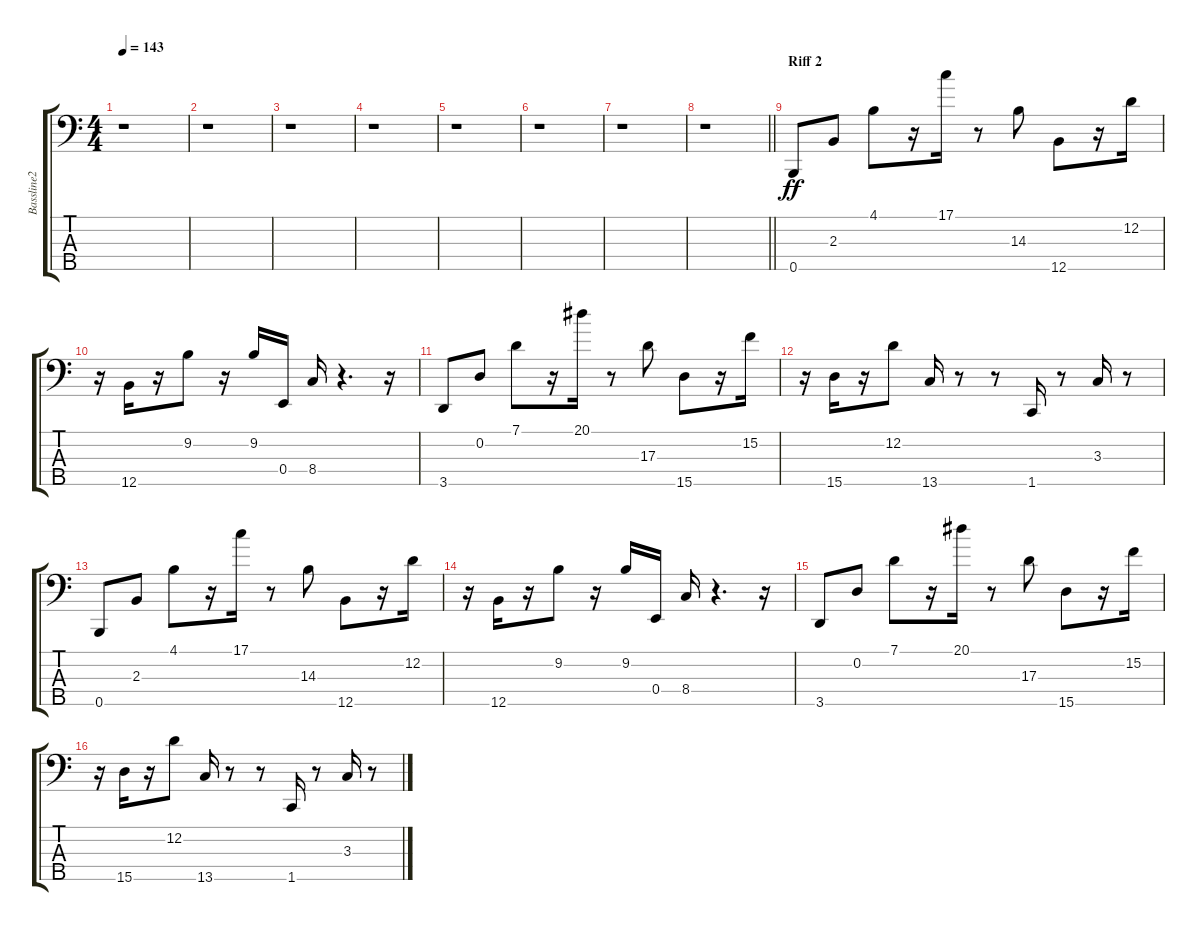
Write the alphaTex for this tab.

\track ("Bassline2" "Bassline2") {instrument electricbassfinger}
\staff {score tabs}
\tuning (G2 D2 A1 E1 B0) {hide}
\ts (4 4)
\tempo 143
\clef f4
\ks c
r.1{dy ff} |
r.1 |
r.1 |
r.1 |
r.1 |
r.1 |
r.1 |
\barLineRight lightlight
r.1 |
\section ("" "Riff 2")
0.5.8 2.3.8 4.1.8 r.16 17.1.16 r.8 14.3.8 12.5.8 r.16 12.2.16 |
r.16 12.5.16 r.16 9.2.8 r.16 9.2.16 0.4.16 8.4.16 r.4{d} r.16 |
3.5.8 0.2.8 7.1.8 r.16 20.1.16 r.8 17.3.8 15.5.8 r.16 15.2.16 |
r.16 15.5.16 r.16 12.2.8 13.5.16 r.8 r.8 1.5.16 r.8 3.3.16 r.8 |
0.5.8 2.3.8 4.1.8 r.16 17.1.16 r.8 14.3.8 12.5.8 r.16 12.2.16 |
r.16 12.5.16 r.16 9.2.8 r.16 9.2.16 0.4.16 8.4.16 r.4{d} r.16 |
3.5.8 0.2.8 7.1.8 r.16 20.1.16 r.8 17.3.8 15.5.8 r.16 15.2.16 |
r.16 15.5.16 r.16 12.2.8 13.5.16 r.8 r.8 1.5.16 r.8 3.3.16 r.8
